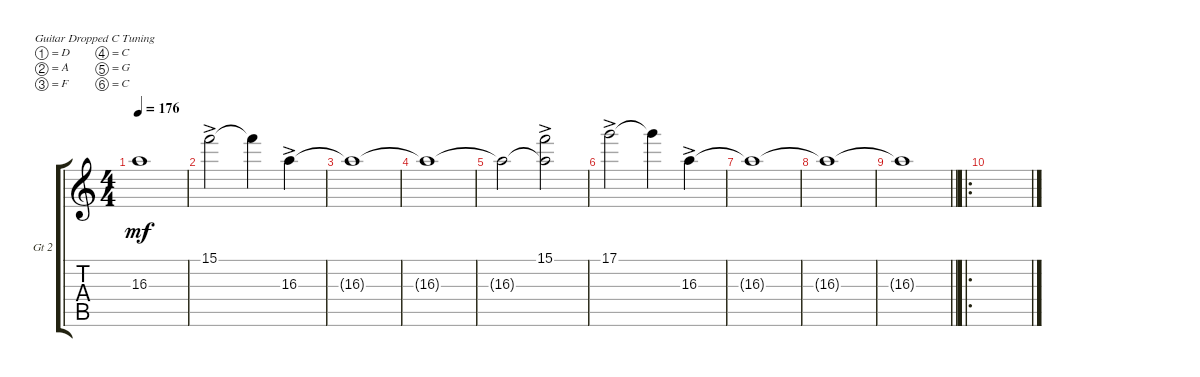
\defaultSystemsLayout 4
\bracketExtendMode groupsimilarinstruments
\firstSystemTrackNameOrientation horizontal
\otherSystemsTrackNameOrientation horizontal
\track ("Guitar 2" "Gt 2") {instrument electricguitarclean}
\staff {score tabs}
\tuning (D4 A3 F3 C3 G2 C2)
\ts (4 4)
\tempo 176
\clef g2
\ks c
16.3{t}.1{dy mf} |
15.1{ac}.2 15.1{t}.4 16.3{ac}.4 |
16.3{t}.1 |
16.3{t}.1 |
16.3{t}.2 (16.3{t} 15.1{ac}).2 |
17.1{ac}.2 17.1{t}.4 16.3{ac}.4 |
16.3{t}.1 |
16.3{t}.1 |
\barLineRight lightlight
16.3{t}.1 |
\ro
